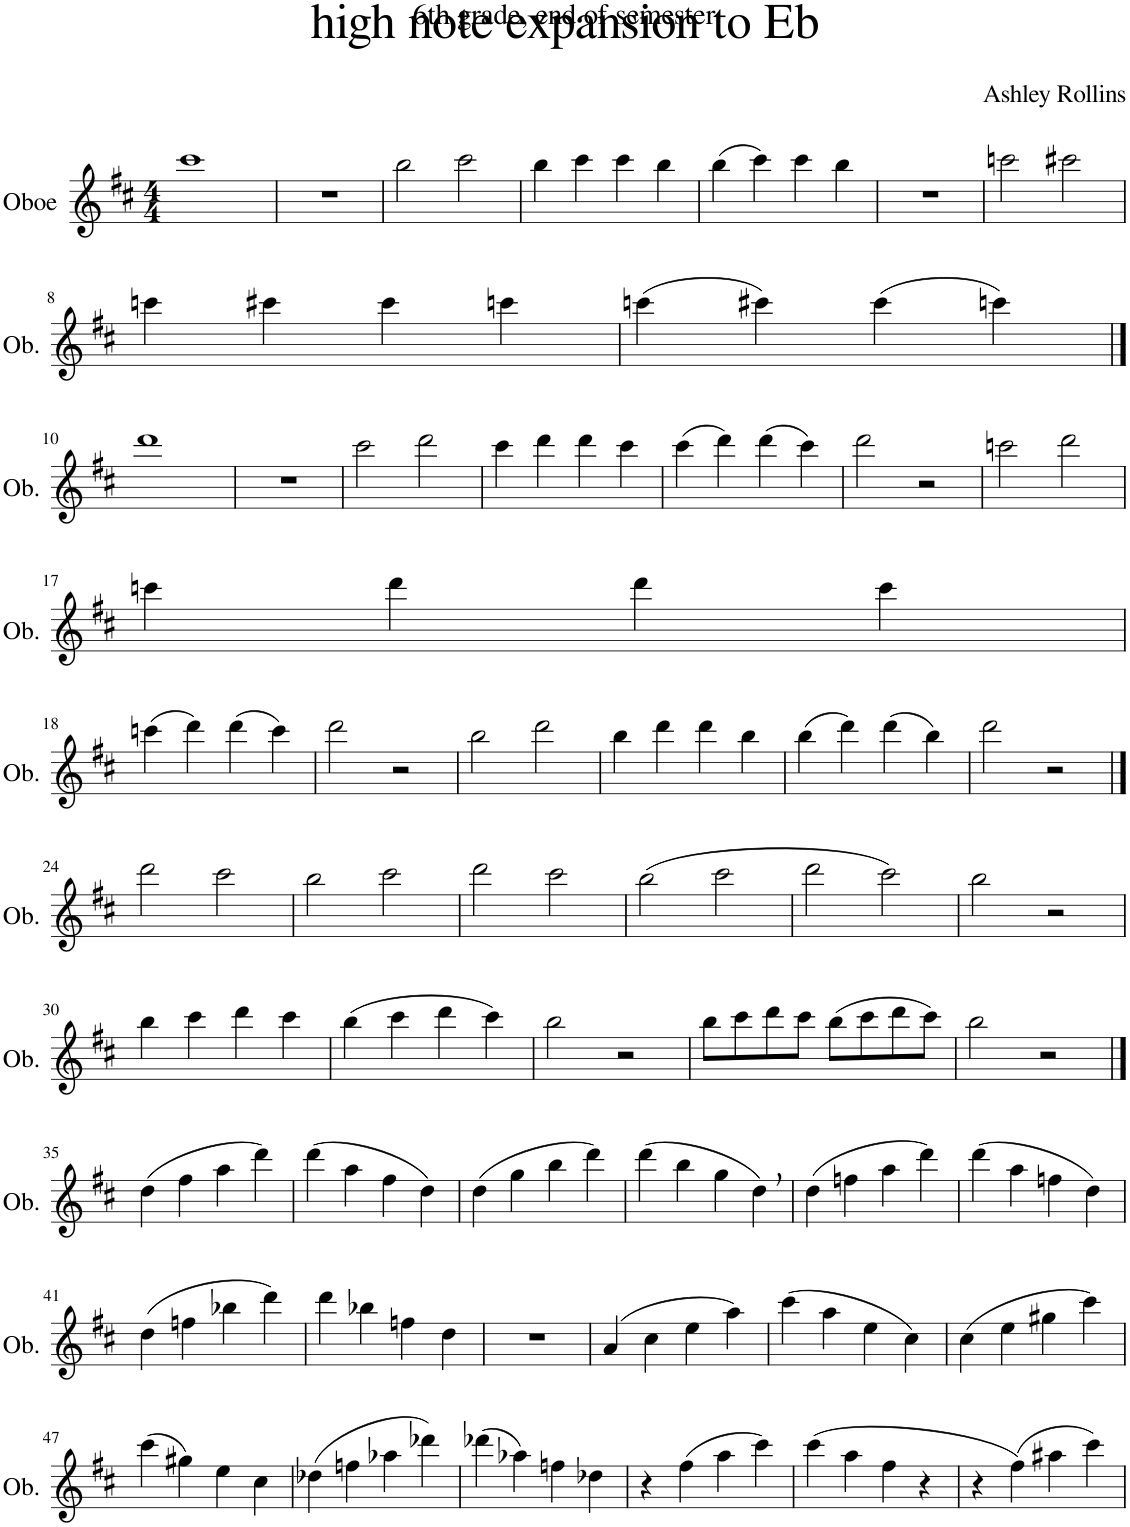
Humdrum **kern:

**kern
*part1
*staff1
*I"Oboe
*I'Ob.
*clefG2
*k[f#c#]
*M4/4
=1
1ccc#
=2
1r
=3
2bb\
2ccc#\
=4
4bb\
4ccc#\
4ccc#\
4bb\
=5
(4bb\
4ccc#\)
4ccc#\
4bb\
=6
1r
=7
2cccn\
2ccc#X\
!!LO:LB:g=z
=8
4cccn\
4ccc#X\
4ccc#\
4cccn\
=9
(4cccn\
4ccc#X\)
(4ccc#\
4cccn\)
!!LO:LB:g=z
==10
1ddd
=11
1r
=12
2ccc#\
2ddd\
=13
4ccc#\
4ddd\
4ddd\
4ccc#\
=14
(4ccc#\
4ddd\)
(4ddd\
4ccc#\)
=15
2ddd\
2r
=16
2cccn\
2ddd\
!!LO:LB:g=z
=17
4cccn\
4ddd\
4ddd\
4ccc\
!!LO:LB:g=z
=18
(4cccn\
4ddd\)
(4ddd\
4ccc\)
=19
2ddd\
2r
=20
2bb\
2ddd\
=21
4bb\
4ddd\
4ddd\
4bb\
=22
(4bb\
4ddd\)
(4ddd\
4bb\)
=23
2ddd\
2r
!!LO:LB:g=z
==24
2ddd\
2ccc#\
=25
2bb\
2ccc#\
=26
2ddd\
2ccc#\
=27
(2bb\
2ccc#\
=28
2ddd\
2ccc#\)
=29
2bb\
2r
!!LO:LB:g=z
=30
4bb\
4ccc#\
4ddd\
4ccc#\
=31
(4bb\
4ccc#\
4ddd\
4ccc#\)
=32
2bb\
2r
=33
8bb\L
8ccc#\
8ddd\
8ccc#\J
(8bb\L
8ccc#\
8ddd\
8ccc#\J)
=34
2bb\
2r
!!LO:LB:g=z
==35
(4dd\
4ff#\
4aa\
4ddd\)
=36
(4ddd\
4aa\
4ff#\
4dd\)
=37
(4dd\
4gg\
4bb\
4ddd\)
=38
(4ddd\
4bb\
4gg\
4dd,\)
=39
(4dd\
4ffn\
4aa\
4ddd\)
=40
(4ddd\
4aa\
4ffn\
4dd\)
!!LO:LB:g=z
=41
(4dd\
4ffn\
4bb-X\
4ddd\)
=42
4ddd\
4bb-X\
4ffn\
4dd\
=43
1r
=44
(4a/
4cc#\
4ee\
4aa\)
=45
(4ccc#\
4aa\
4ee\
4cc#\)
=46
(4cc#\
4ee\
4gg#X\
4ccc#\)
!!LO:LB:g=z
=47
(4ccc#\
4gg#X\)
4ee\
4cc#\
=48
(4dd-X\
4ffn\
4aa-X\
4ddd-X\)
=49
(4ddd-X\
4aa-X\)
4ffn\
4dd-X\
=50
4r
(4ff#\
4aa\
4ccc#\)
=51
(4ccc#\
4aa\
4ff#\
4r
=52
4r
(4ff#\)
4aa#X\
4ccc#\)
=
*-
